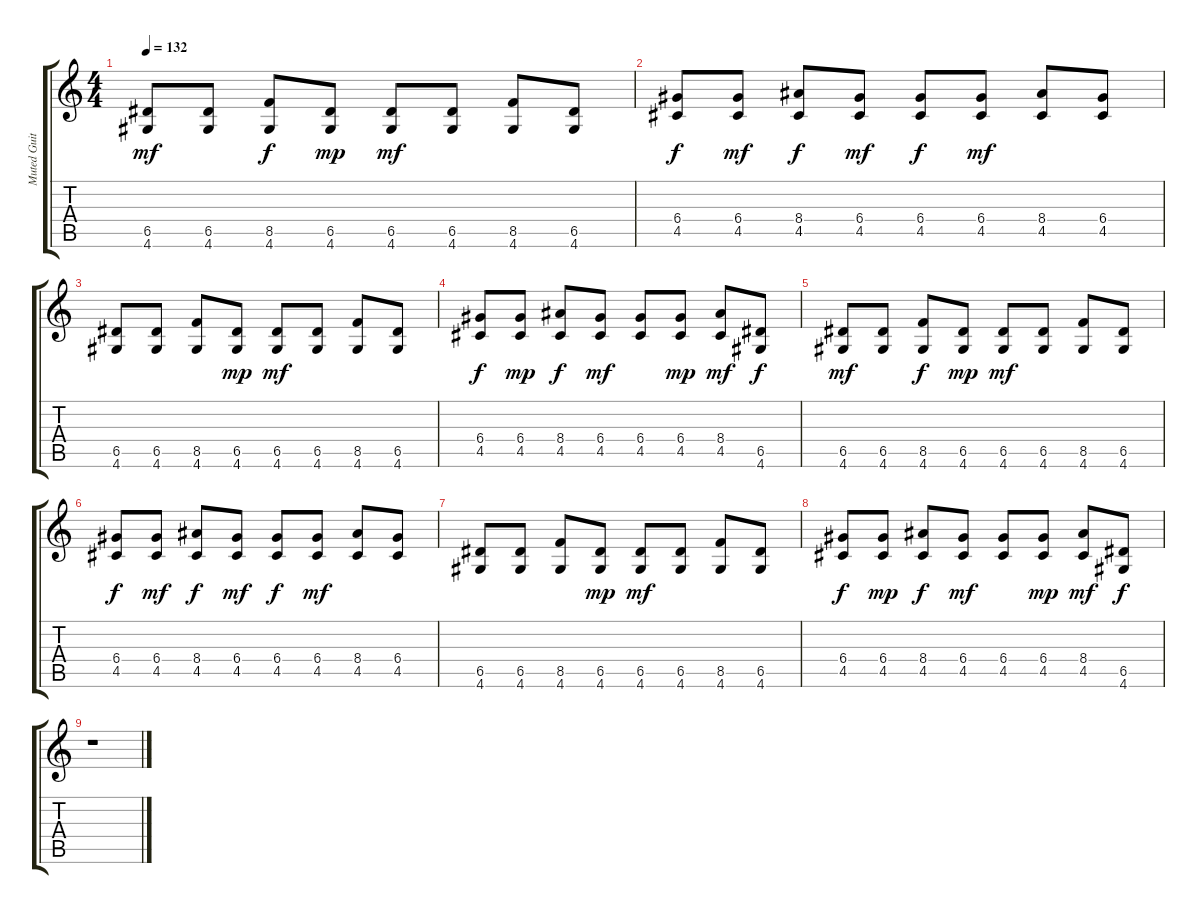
\track ("Muted Guitar" "Muted Guit") {instrument electricguitarmuted}
\staff {score tabs}
\tuning (E4 B3 G3 D3 A2 E2) {hide}
\ts (4 4)
\tempo 132
\clef g2
\ks c
(6.5 4.6).8{dy mf} (6.5 4.6).8 (8.5 4.6).8{dy f} (6.5 4.6).8{dy mp} (6.5 4.6).8{dy mf} (6.5 4.6).8 (8.5 4.6).8 (6.5 4.6).8 |
(6.4 4.5).8{dy f} (6.4 4.5).8{dy mf volume 12} (8.4 4.5).8{dy f} (6.4 4.5).8{dy mf} (6.4 4.5).8{dy f} (6.4 4.5).8{dy mf} (8.4 4.5).8{volume 11} (6.4 4.5).8 |
(6.5 4.6).8 (6.5 4.6).8 (8.5 4.6).8 (6.5 4.6).8{dy mp volume 10} (6.5 4.6).8{dy mf} (6.5 4.6).8 (8.5 4.6).8 (6.5 4.6).8 |
(6.4 4.5).8{dy f} (6.4 4.5).8{dy mp volume 9} (8.4 4.5).8{dy f} (6.4 4.5).8{dy mf} (6.4 4.5).8 (6.4 4.5).8{dy mp} (8.4 4.5).8{dy mf volume 8} (6.5 4.6).8{dy f} |
(6.5 4.6).8{dy mf} (6.5 4.6).8 (8.5 4.6).8{dy f} (6.5 4.6).8{dy mp} (6.5 4.6).8{dy mf volume 7} (6.5 4.6).8 (8.5 4.6).8 (6.5 4.6).8 |
(6.4 4.5).8{dy f volume 6} (6.4 4.5).8{dy mf} (8.4 4.5).8{dy f} (6.4 4.5).8{dy mf} (6.4 4.5).8{dy f} (6.4 4.5).8{dy mf} (8.4 4.5).8 (6.4 4.5).8{volume 5} |
(6.5 4.6).8 (6.5 4.6).8 (8.5 4.6).8 (6.5 4.6).8{dy mp volume 4} (6.5 4.6).8{dy mf} (6.5 4.6).8 (8.5 4.6).8 (6.5 4.6).8 |
(6.4 4.5).8{dy f} (6.4 4.5).8{dy mp volume 3} (8.4 4.5).8{dy f} (6.4 4.5).8{dy mf} (6.4 4.5).8 (6.4 4.5).8{dy mp} (8.4 4.5).8{dy mf volume 2} (6.5 4.6).8{dy f} |
r.1
